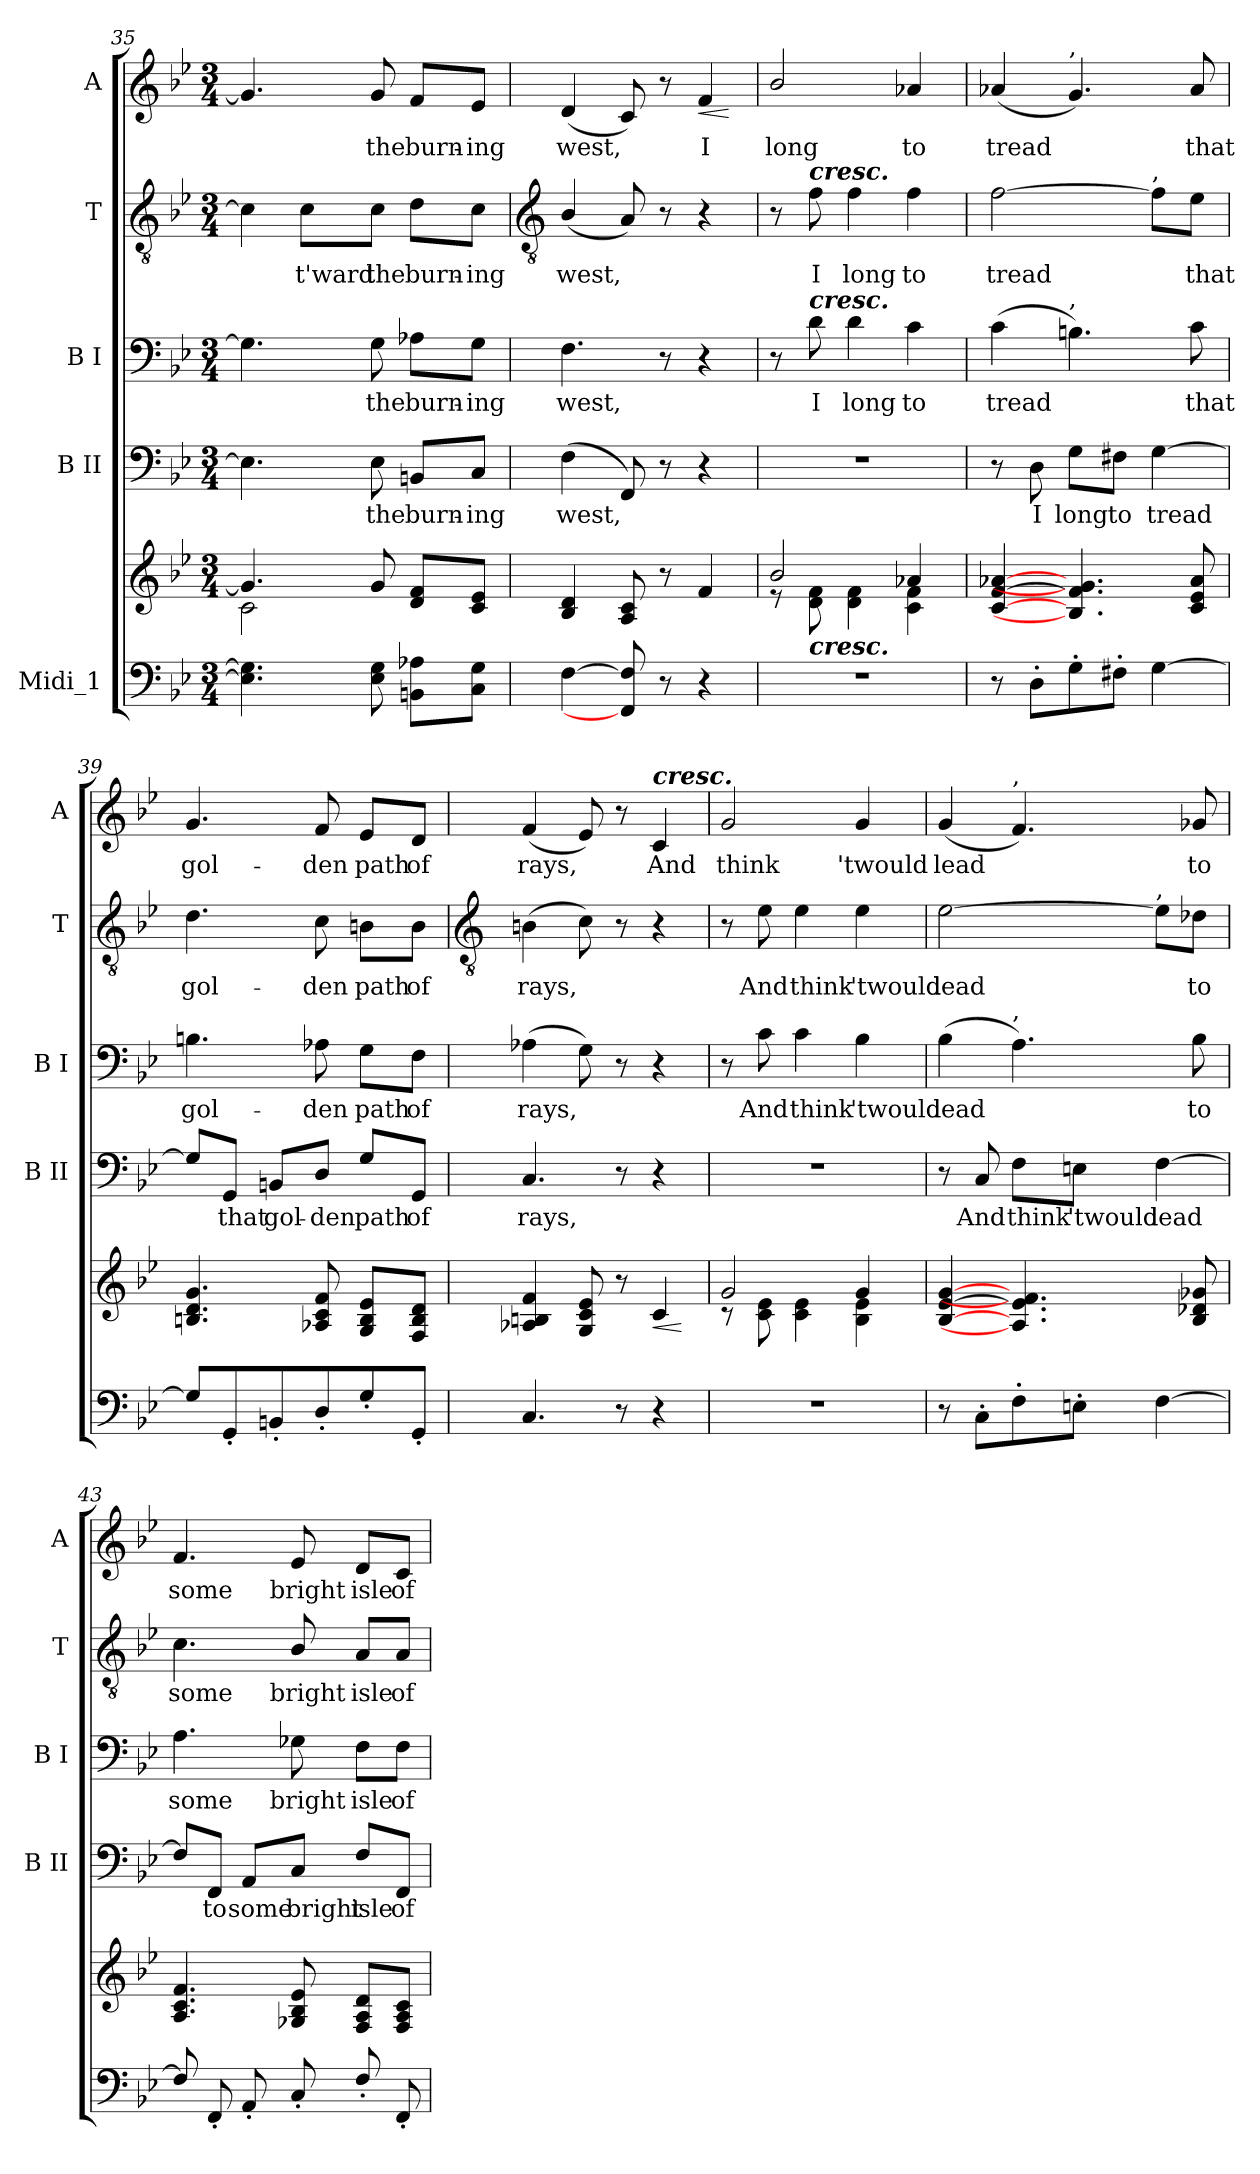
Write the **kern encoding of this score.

**kern	**kern	**dynam	**kern	**text	**kern	**text	**kern	**text	**kern	**text	**dynam
*part5	*part5	*part5	*part4	*part4	*part3	*part3	*part2	*part2	*part1	*part1	*part1
*staff6	*staff5	*staff5/6	*staff4	*staff4	*staff3	*staff3	*staff2	*staff2	*staff1	*staff1	*staff1
*I"Midi_1	*	*	*I"B II	*	*I"B I	*	*I"T	*	*I"A	*	*
*	*	*	*I'B II	*	*I'B I	*	*I'T	*	*I'A	*	*
*clefF4	*clefG2	*	*clefF4	*	*clefF4	*	*clefGv2	*	*clefG2	*	*
*k[b-e-]	*k[b-e-]	*	*k[b-e-]	*	*k[b-e-]	*	*k[b-e-]	*	*k[b-e-]	*	*
*B-:	*B-:	*	*B-:	*	*B-:	*	*B-:	*	*B-:	*	*
*M3/4	*M3/4	*	*M3/4	*	*M3/4	*	*M3/4	*	*M3/4	*	*
=35	=35	=35	=35	=35	=35	=35	=35	=35	=35	=35	=35
!LO:N:vis=1	!	!	!	!	!	!	!	!	!	!	!
*^	*^	*	*	*	*	*	*	*	*	*	*
2.ryy	4.E-\] 4.G\]	4.g/]	2c\	.	4.E-]	.	4.G]	.	4c]	.	4.g]	.	.
!	!	!	!	!	!	!	!	!	!	!LO:LY:b	!	!	!
.	.	.	.	.	.	.	.	.	8c\L	t'ward	.	.	.
!	!	!	!	!	!	!LO:LY:b	!	!LO:LY:b	!	!LO:LY:b	!	!LO:LY:b	!
.	8E-\ 8G\	8g/	.	.	8E-	the	8G	the	8c\J	the	8g	the	.
!	!	!	!	!	!	!LO:LY:b	!	!LO:LY:b	!	!LO:LY:b	!	!LO:LY:b	!
.	8BBn\ 8A-X\L	8d/ 8f/L	4ryy	.	8BBn/L	burn-	8A-X\L	burn-	8d\L	burn-	8f/L	burn-	.
!	!	!	!	!	!	!LO:LY:b	!	!LO:LY:b	!	!LO:LY:b	!	!LO:LY:b	!
.	8C\ 8G\J	8c/ 8e-/J	.	.	8C/J	-ing	8G\J	-ing	8c\J	-ing	8e-/J	-ing	.
*v	*v	*	*	*	*	*	*	*	*	*	*	*	*
!!LO:LB:g=z
=36	=36	=36	=36	=36	=36	=36	=36	=36	=36	=36	=36	=36
*	*	*	*	*	*	*	*	*clefGv2	*	*	*	*
*^	*	*	*	*	*	*	*	*	*	*	*	*
!	!	!	!LO:N:vis=1	!	!	!LO:LY:b	!	!LO:LY:b	!	!LO:LY:b	!	!LO:LY:b	!
*v	*v	*	*	*	*	*	*	*	*	*	*	*	*
[4F	4B-/ 4d/	2.ryy	.	(<4F	west,	4.F	west,	(<4B-/	west,	(<4d	west,	.
8FF] 8F]	8A/ 8c/	.	.	8FF)	.	.	.	8A)	.	8c)	.	.
8r	8r	.	.	8r	.	8r	.	8r	.	8r	.	.
!	!	!	!	!	!	!	!	!	!	!	!LO:LY:b	!LO:HP:b
4r	4f/	.	.	4r	.	4r	.	4r	.	4f	I	<
*	*v	*v	*	*	*	*	*	*	*	*	*	*
.	.	.	.	.	.	.	.	.	.	.	[
=37	=37	=37	=37	=37	=37	=37	=37	=37	=37	=37	=37
!LO:N:vis=1	!	!	!LO:N:vis=1	!	!	!	!	!	!	!LO:LY:b	!
*	*^	*	*	*	*	*	*	*	*	*	*
2.r	2b-/	8r	.	2.r	.	8r	.	8r	.	2b-/	long	.
!	!	!	!	!	!	!	!	!LO:TX:a:Bi:t=cresc.	!	!	!	!
!	!	!	!	!	!	!LO:TX:a:Bi:t=cresc.	!	!	!	!	!	!
!	!	!LO:TX:b:Bi:t=cresc.	!	!	!	!	!	!	!	!	!	!
!	!	!	!	!	!	!	!LO:LY:b	!	!LO:LY:b	!	!	!
.	.	8d\ 8f\	.	.	.	8d	I	8f	I	.	.	.
!	!	!	!	!	!	!	!LO:LY:b	!	!LO:LY:b	!	!	!
.	.	4d\ 4f\	.	.	.	4d	long	4f	long	.	.	.
!	!	!	!	!	!	!	!LO:LY:b	!	!LO:LY:b	!	!LO:LY:b	!
.	4a-X/	4c\ 4f\	.	.	.	4c	to	4f	to	4a-X	to	.
=38	=38	=38	=38	=38	=38	=38	=38	=38	=38	=38	=38	=38
!	!	!LO:N:vis=1	!	!	!	!	!LO:LY:b	!	!LO:LY:b	!	!LO:LY:b	!
8r	[4c/ [4f/ [4a-X/	2.ryy	.	8r	.	(>4c	tread	[2f	tread	(<4a-X	tread	.
!	!	!	!	!	!LO:LY:b	!	!	!	!	!	!	!
8D'L	.	.	.	8D	I	.	.	.	.	.	.	.
!	!	!	!	!	!	!	!	!	!	!LO:TX:a:t=,	!	!
!	!	!	!	!	!	!LO:TX:a:t=,	!	!	!	!	!	!
!	!	!	!	!	!LO:LY:b	!	!	!	!	!	!	!
8G'	4.B/] 4.f/] 4.g/]	.	.	8G\L	long	4.Bn)	.	.	.	4.g)	.	.
!	!	!	!	!	!LO:LY:b	!	!	!	!	!	!	!
8F#X'J	.	.	.	8F#X\J	to	.	.	.	.	.	.	.
!	!	!	!	!	!	!	!	!LO:TX:a:t=,	!	!	!	!
!	!	!	!	!	!LO:LY:b	!	!	!	!	!	!	!
[4G	.	.	.	[4G	tread	.	.	8f\L]	.	.	.	.
!	!	!	!	!	!	!	!LO:LY:b	!	!LO:LY:b	!	!LO:LY:b	!
.	8c/ 8e-/ 8a-/	.	.	.	.	8c	that	8e-\J	that	8a-	that	.
=39	=39	=39	=39	=39	=39	=39	=39	=39	=39	=39	=39	=39
!	!	!LO:N:vis=1	!	!	!	!	!LO:LY:b	!	!LO:LY:b	!	!LO:LY:b	!
8G/L]	4.Bn/ 4.d/ 4.g/	2.ryy	.	8G/L]	.	4.Bn	gol-	4.d	gol-	4.g	gol-	.
!	!	!	!	!	!LO:LY:b	!	!	!	!	!	!	!
8GG'/	.	.	.	8GG/J	that	.	.	.	.	.	.	.
!	!	!	!	!	!LO:LY:b	!	!	!	!	!	!	!
8BBn'/	.	.	.	8BBn/L	gol-	.	.	.	.	.	.	.
!	!	!	!	!	!LO:LY:b	!	!LO:LY:b	!	!LO:LY:b	!	!LO:LY:b	!
8D'/	8A-X/ 8c/ 8f/	.	.	8D/J	-den	8A-X	-den	8c	-den	8f	-den	.
!	!	!	!	!	!LO:LY:b	!	!LO:LY:b	!	!LO:LY:b	!	!LO:LY:b	!
8G'/	8G/ 8B/ 8e-/L	.	.	8G/L	path	8G\L	path	8Bn\L	path	8e-/L	path	.
!	!	!	!	!	!LO:LY:b	!	!LO:LY:b	!	!LO:LY:b	!	!LO:LY:b	!
8GG'/J	8F/ 8B/ 8d/J	.	.	8GG/J	of	8F\J	of	8B\J	of	8d/J	of	.
!!LO:LB:g=z
=40	=40	=40	=40	=40	=40	=40	=40	=40	=40	=40	=40	=40
*	*	*	*	*	*	*	*	*clefGv2	*	*	*	*
!	!	!LO:N:vis=1	!	!	!LO:LY:b	!	!LO:LY:b	!	!LO:LY:b	!	!LO:LY:b	!
4.C/	4A-X/ 4Bn/ 4f/	2.ryy	.	4.C	rays,	(>4A-X	rays,	(>4Bn	rays,	(<4f	rays,	.
.	8G/ 8c/ 8e-/	.	.	.	.	8G)	.	8c)	.	8e-)	.	.
8r	8r	.	.	8r	.	8r	.	8r	.	8r	.	.
!	!	!	!	!	!	!	!	!	!	!LO:TX:a:Bi:t=cresc.	!	!
!	!	!	!LO:HP:b	!	!	!	!	!	!	!	!LO:LY:b	!
4r	4c/	.	<	4r	.	4r	.	4r	.	4c	And	.
*	*v	*v	*	*	*	*	*	*	*	*	*	*
.	.	[	.	.	.	.	.	.	.	.	.
=41	=41	=41	=41	=41	=41	=41	=41	=41	=41	=41	=41
!LO:N:vis=1	!	!	!LO:N:vis=1	!	!	!	!	!	!	!LO:LY:b	!
*	*^	*	*	*	*	*	*	*	*	*	*
2.r	2g/	8r	.	2.r	.	8r	.	8r	.	2g	think	.
!	!	!	!	!	!	!	!LO:LY:b	!	!LO:LY:b	!	!	!
.	.	8c\ 8e-\	.	.	.	8c	And	8e-	And	.	.	.
!	!	!	!	!	!	!	!LO:LY:b	!	!LO:LY:b	!	!	!
.	.	4c\ 4e-\	.	.	.	4c	think	4e-	think	.	.	.
!	!	!	!	!	!	!	!LO:LY:b	!	!LO:LY:b	!	!LO:LY:b	!
.	4g/	4B-\ 4e-\	.	.	.	4B-	'twould	4e-	'twould	4g	'twould	.
=42	=42	=42	=42	=42	=42	=42	=42	=42	=42	=42	=42	=42
!	!	!LO:N:vis=1	!	!	!	!	!LO:LY:b	!	!LO:LY:b	!	!LO:LY:b	!
8r	[4B-/ [4e-/ [4g/	2.ryy	.	8r	.	(>4B-	lead	[2e-	lead	(<4g	lead	.
!	!	!	!	!	!LO:LY:b	!	!	!	!	!	!	!
8C'L	.	.	.	8C	And	.	.	.	.	.	.	.
!	!	!	!	!	!	!	!	!	!	!LO:TX:a:t=,	!	!
!	!	!	!	!	!	!LO:TX:a:t=,	!	!	!	!	!	!
!	!	!	!	!	!LO:LY:b	!	!	!	!	!	!	!
8F'	4.A/] 4.e-/] 4.f/]	.	.	8F\L	think	4.A)	.	.	.	4.f)	.	.
!	!	!	!	!	!LO:LY:b	!	!	!	!	!	!	!
8En'J	.	.	.	8En\J	'twould	.	.	.	.	.	.	.
!	!	!	!	!	!	!	!	!LO:TX:a:t=,	!	!	!	!
!	!	!	!	!	!LO:LY:b	!	!	!	!	!	!	!
[4F	.	.	.	[4F	lead	.	.	8e-\L]	.	.	.	.
!	!	!	!	!	!	!	!LO:LY:b	!	!LO:LY:b	!	!LO:LY:b	!
.	8B-/ 8d-X/ 8g-X/	.	.	.	.	8B-	to	8d-X\J	to	8g-X	to	.
=43	=43	=43	=43	=43	=43	=43	=43	=43	=43	=43	=43	=43
!	!	!LO:N:vis=1	!	!	!	!	!LO:LY:b	!	!LO:LY:b	!	!LO:LY:b	!
8F/L]	4.A/ 4.c/ 4.f/	2.ryy	.	8F/L]	.	4.A	some	4.c	some	4.f	some	.
!	!	!	!	!	!LO:LY:b	!	!	!	!	!	!	!
8FF'/	.	.	.	8FF/J	to	.	.	.	.	.	.	.
!	!	!	!	!	!LO:LY:b	!	!	!	!	!	!	!
8AA'/	.	.	.	8AA/L	some	.	.	.	.	.	.	.
!	!	!	!	!	!LO:LY:b	!	!LO:LY:b	!	!LO:LY:b	!	!LO:LY:b	!
8C'/	8G-X/ 8B-/ 8e-/	.	.	8C/J	bright	8G-X	bright	8B-/	bright	8e-	bright	.
!	!	!	!	!	!LO:LY:b	!	!LO:LY:b	!	!LO:LY:b	!	!LO:LY:b	!
8F'/	8F/ 8A/ 8d/L	.	.	8F/L	isle	8F\L	isle	8A/L	isle	8d/L	isle	.
!	!	!	!	!	!LO:LY:b	!	!LO:LY:b	!	!LO:LY:b	!	!LO:LY:b	!
8FF'/	8F/ 8A/ 8c/J	.	.	8FF/J	of	8F\J	of	8A/J	of	8c/J	of	.
*	*v	*v	*	*	*	*	*	*	*	*	*	*
=	=	=	=	=	=	=	=	=	=	=	=
*-	*-	*-	*-	*-	*-	*-	*-	*-	*-	*-	*-
